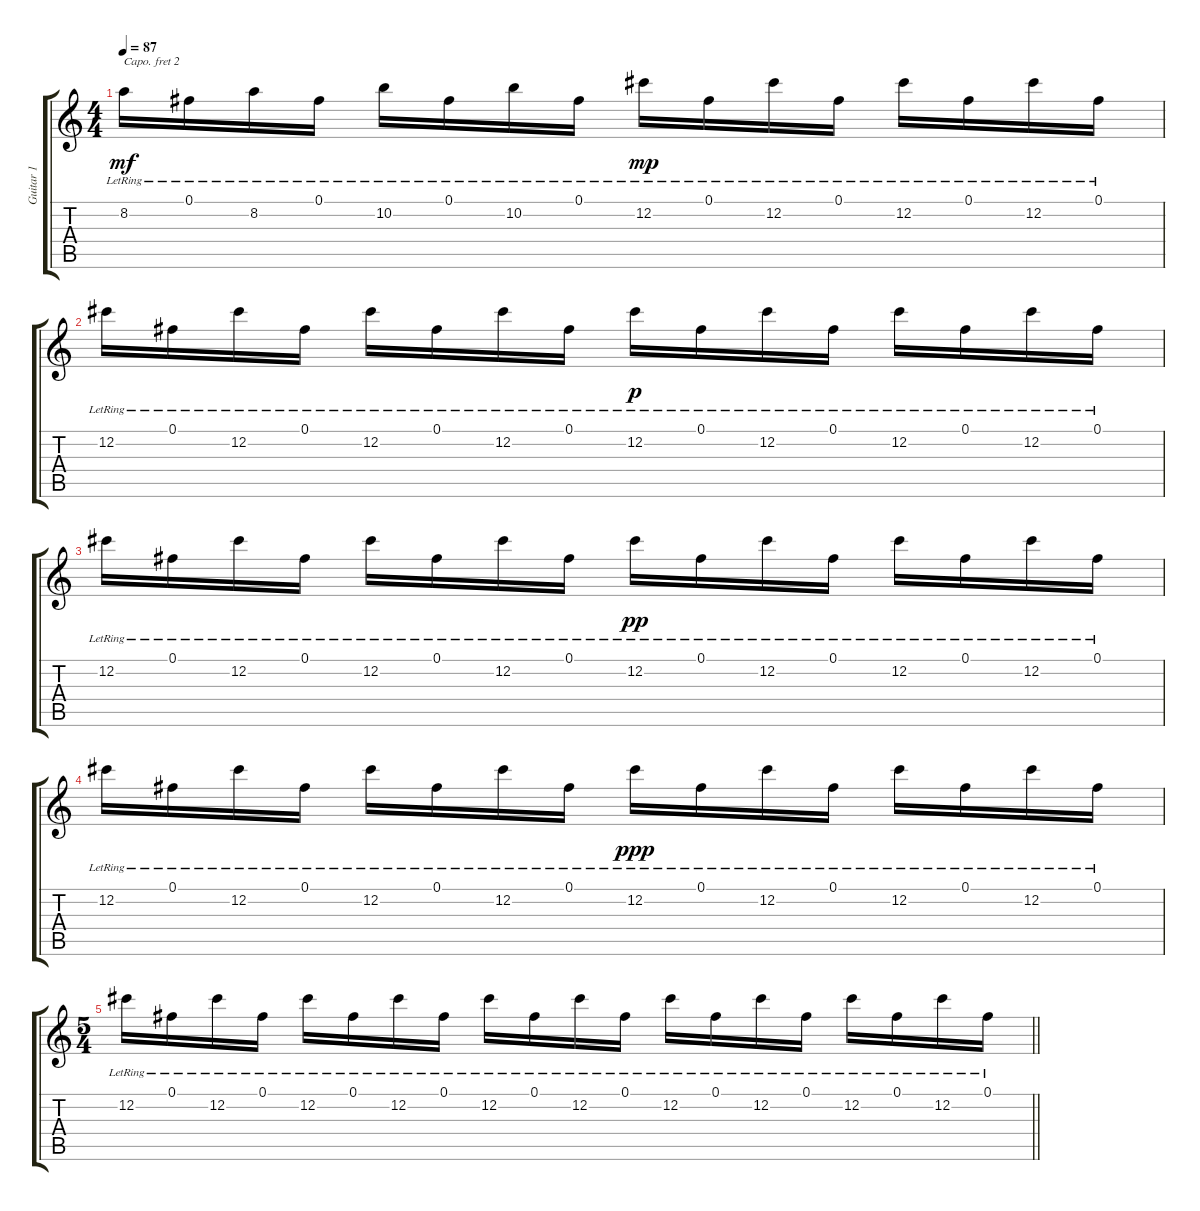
\track ("Guitar 1" "Guitar 1") {instrument acousticguitarsteel}
\staff {score tabs}
\capo 2
\tuning (E4 B3 G3 D3 A2 E2) {hide}
\ts (4 4)
\tempo 87
\clef g2
\ks c
8.2{lr}.16{dy mf} 0.1{lr}.16 8.2{lr}.16 0.1{lr}.16 10.2{lr}.16 0.1{lr}.16 10.2{lr}.16 0.1{lr}.16 12.2{lr}.16{dy mp} 0.1{lr}.16 12.2{lr}.16 0.1{lr}.16 12.2{lr}.16 0.1{lr}.16 12.2{lr}.16 0.1{lr}.16 |
12.2{lr}.16 0.1{lr}.16 12.2{lr}.16 0.1{lr}.16 12.2{lr}.16 0.1{lr}.16 12.2{lr}.16 0.1{lr}.16 12.2{lr}.16{dy p instrument acousticguitarsteel} 0.1{lr}.16 12.2{lr}.16 0.1{lr}.16 12.2{lr}.16 0.1{lr}.16 12.2{lr}.16 0.1{lr}.16 |
12.2{lr}.16 0.1{lr}.16 12.2{lr}.16 0.1{lr}.16 12.2{lr}.16 0.1{lr}.16 12.2{lr}.16 0.1{lr}.16 12.2{lr}.16{dy pp instrument acousticguitarsteel} 0.1{lr}.16 12.2{lr}.16 0.1{lr}.16 12.2{lr}.16 0.1{lr}.16 12.2{lr}.16 0.1{lr}.16 |
12.2{lr}.16 0.1{lr}.16 12.2{lr}.16 0.1{lr}.16 12.2{lr}.16 0.1{lr}.16 12.2{lr}.16 0.1{lr}.16 12.2{lr}.16{dy ppp} 0.1{lr}.16 12.2{lr}.16 0.1{lr}.16 12.2{lr}.16 0.1{lr}.16 12.2{lr}.16 0.1{lr}.16 |
\ts (5 4)
\barLineRight lightlight
12.2{lr}.16 0.1{lr}.16 12.2{lr}.16 0.1{lr}.16 12.2{lr}.16{instrument acousticguitarsteel} 0.1{lr}.16 12.2{lr}.16 0.1{lr}.16 12.2{lr}.16 0.1{lr}.16 12.2{lr}.16 0.1{lr}.16 12.2{lr}.16{instrument acousticguitarsteel} 0.1{lr}.16 12.2{lr}.16 0.1{lr}.16 12.2{lr}.16 0.1{lr}.16 12.2{lr}.16 0.1{lr}.16
